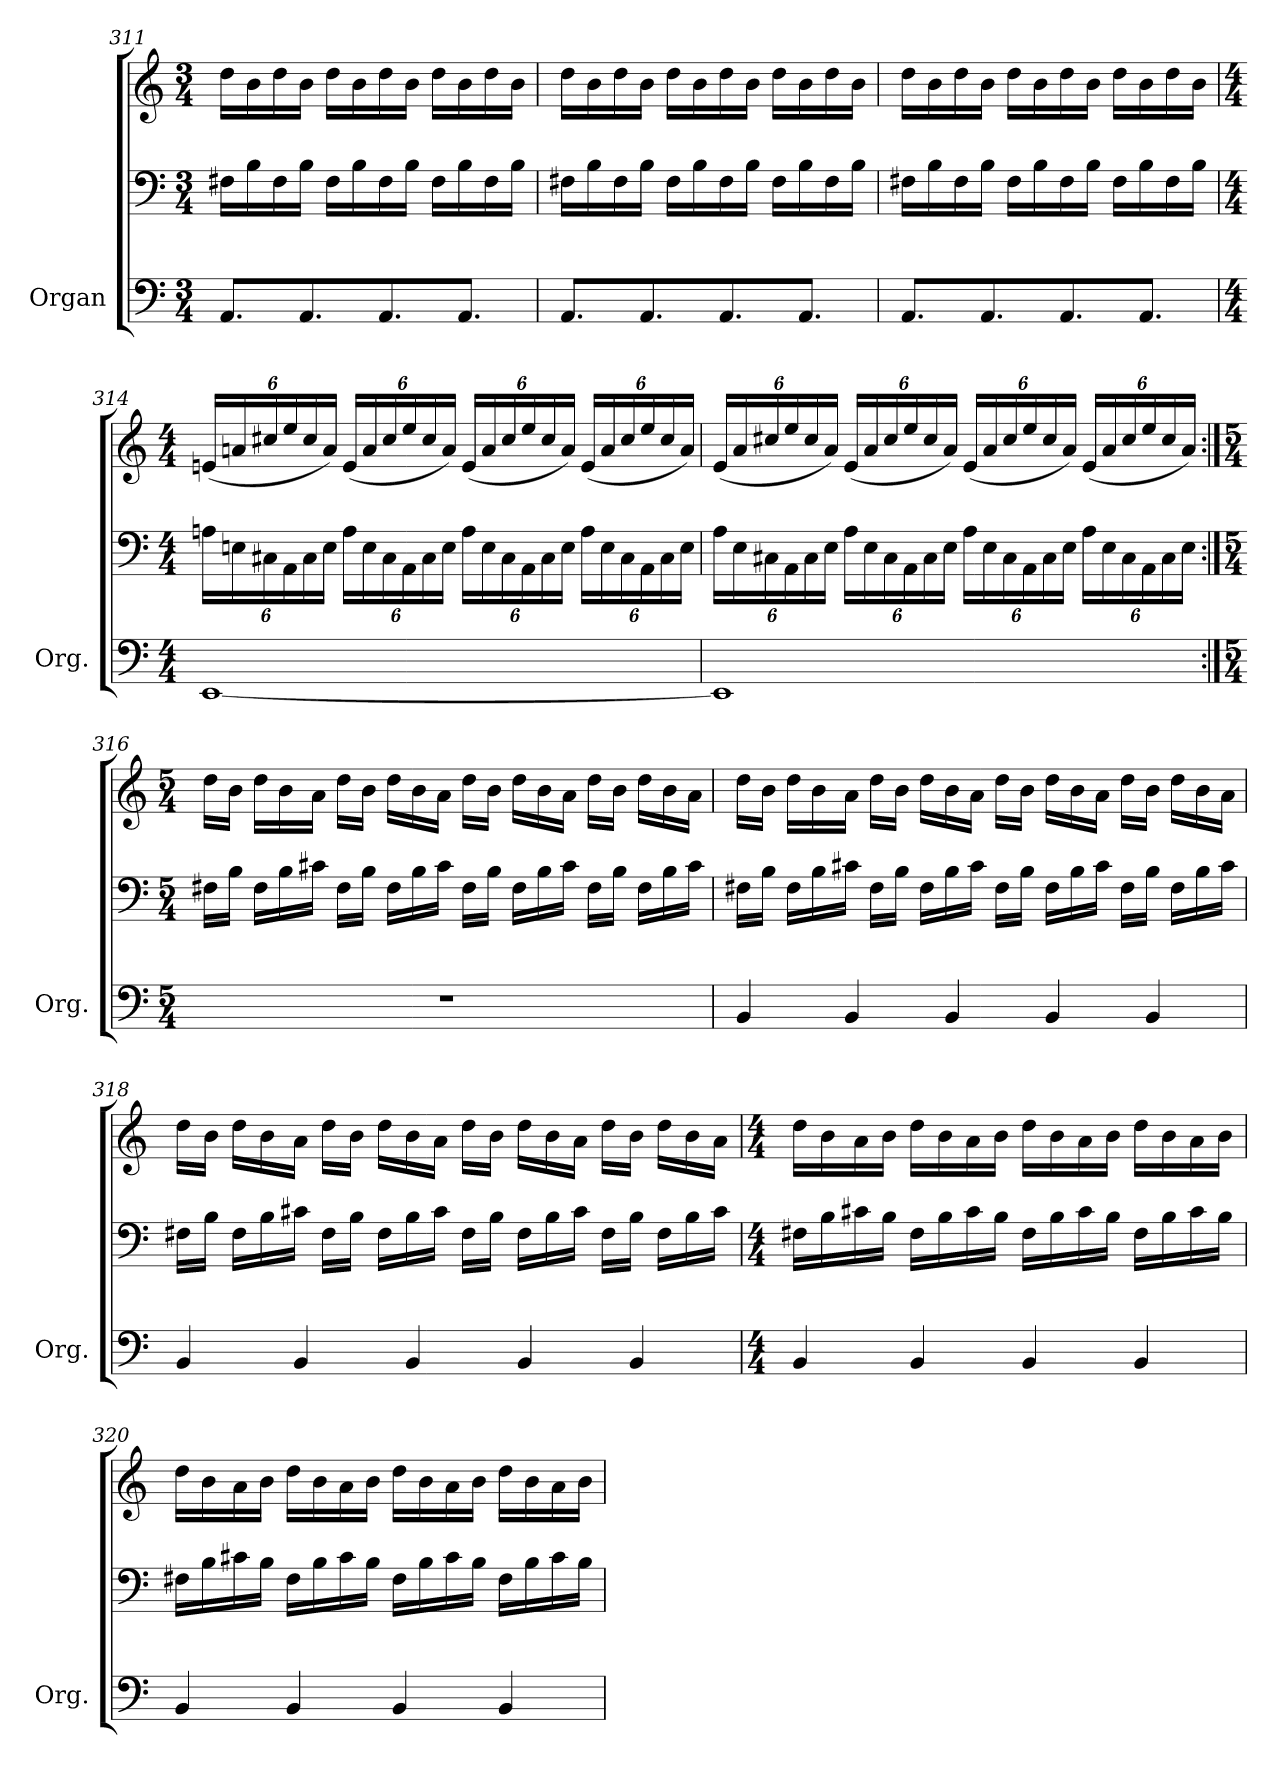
**kern	**kern	**kern
*part1	*part1	*part1
*staff3	*staff2	*staff1
*I"Organ	*	*
*I'Org.	*	*
*clefF4	*clefF4	*clefG2
*k[]	*k[]	*k[]
*M3/4	*M3/4	*M3/4
=311	=311	=311
8.AA/L	16F#X\LL	16dd\LL
.	16B\	16b\
.	16F#\	16dd\
8.AA/	16B\JJ	16b\JJ
.	16F#\LL	16dd\LL
.	16B\	16b\
8.AA/	16F#\	16dd\
.	16B\JJ	16b\JJ
.	16F#\LL	16dd\LL
8.AA/J	16B\	16b\
.	16F#\	16dd\
.	16B\JJ	16b\JJ
=312	=312	=312
8.AA/L	16F#X\LL	16dd\LL
.	16B\	16b\
.	16F#\	16dd\
8.AA/	16B\JJ	16b\JJ
.	16F#\LL	16dd\LL
.	16B\	16b\
8.AA/	16F#\	16dd\
.	16B\JJ	16b\JJ
.	16F#\LL	16dd\LL
8.AA/J	16B\	16b\
.	16F#\	16dd\
.	16B\JJ	16b\JJ
=313	=313	=313
8.AA/L	16F#X\LL	16dd\LL
.	16B\	16b\
.	16F#\	16dd\
8.AA/	16B\JJ	16b\JJ
.	16F#\LL	16dd\LL
.	16B\	16b\
8.AA/	16F#\	16dd\
.	16B\JJ	16b\JJ
.	16F#\LL	16dd\LL
8.AA/J	16B\	16b\
.	16F#\	16dd\
.	16B\JJ	16b\JJ
=314	=314	=314
*M4/4	*M4/4	*M4/4
*	*Xbrackettup	*Xbrackettup
[1EE	24An\LL	(<24en/LL
.	24En\	24an/
.	24C#X\	24cc#X/
.	24AA\	24ee/
.	24C#\	24cc#/
.	24E\JJ	24a/JJ)
.	24A\LL	(<24e/LL
.	24E\	24a/
.	24C#\	24cc#/
.	24AA\	24ee/
.	24C#\	24cc#/
.	24E\JJ	24a/JJ)
.	24A\LL	(<24e/LL
.	24E\	24a/
.	24C#\	24cc#/
.	24AA\	24ee/
.	24C#\	24cc#/
.	24E\JJ	24a/JJ)
.	24A\LL	(<24e/LL
.	24E\	24a/
.	24C#\	24cc#/
.	24AA\	24ee/
.	24C#\	24cc#/
.	24E\JJ	24a/JJ)
!!LO:LB:g=z
=315	=315	=315
1EE]	24A\LL	(<24e/LL
.	24E\	24a/
.	24C#X\	24cc#X/
.	24AA\	24ee/
.	24C#\	24cc#/
.	24E\JJ	24a/JJ)
.	24A\LL	(<24e/LL
.	24E\	24a/
.	24C#\	24cc#/
.	24AA\	24ee/
.	24C#\	24cc#/
.	24E\JJ	24a/JJ)
.	24A\LL	(<24e/LL
.	24E\	24a/
.	24C#\	24cc#/
.	24AA\	24ee/
.	24C#\	24cc#/
.	24E\JJ	24a/JJ)
.	24A\LL	(<24e/LL
.	24E\	24a/
.	24C#\	24cc#/
.	24AA\	24ee/
.	24C#\	24cc#/
.	24E\JJ	24a/JJ)
=316:|!	=316:|!	=316:|!
*M5/4	*M5/4	*M5/4
4%5r	16F#X\LL	16dd\LL
.	16B\JJ	16b\JJ
.	16F#\LL	16dd\LL
.	16B\	16b\
.	16c#X\JJ	16a\JJ
.	16F#\LL	16dd\LL
.	16B\JJ	16b\JJ
.	16F#\LL	16dd\LL
.	16B\	16b\
.	16c#\JJ	16a\JJ
.	16F#\LL	16dd\LL
.	16B\JJ	16b\JJ
.	16F#\LL	16dd\LL
.	16B\	16b\
.	16c#\JJ	16a\JJ
.	16F#\LL	16dd\LL
.	16B\JJ	16b\JJ
.	16F#\LL	16dd\LL
.	16B\	16b\
.	16c#\JJ	16a\JJ
=317	=317	=317
4BB/	16F#X\LL	16dd\LL
.	16B\JJ	16b\JJ
.	16F#\LL	16dd\LL
.	16B\	16b\
4BB/	16c#X\JJ	16a\JJ
.	16F#\LL	16dd\LL
.	16B\JJ	16b\JJ
.	16F#\LL	16dd\LL
4BB/	16B\	16b\
.	16c#\JJ	16a\JJ
.	16F#\LL	16dd\LL
.	16B\JJ	16b\JJ
4BB/	16F#\LL	16dd\LL
.	16B\	16b\
.	16c#\JJ	16a\JJ
.	16F#\LL	16dd\LL
4BB/	16B\JJ	16b\JJ
.	16F#\LL	16dd\LL
.	16B\	16b\
.	16c#\JJ	16a\JJ
=318	=318	=318
4BB/	16F#X\LL	16dd\LL
.	16B\JJ	16b\JJ
.	16F#\LL	16dd\LL
.	16B\	16b\
4BB/	16c#X\JJ	16a\JJ
.	16F#\LL	16dd\LL
.	16B\JJ	16b\JJ
.	16F#\LL	16dd\LL
4BB/	16B\	16b\
.	16c#\JJ	16a\JJ
.	16F#\LL	16dd\LL
.	16B\JJ	16b\JJ
4BB/	16F#\LL	16dd\LL
.	16B\	16b\
.	16c#\JJ	16a\JJ
.	16F#\LL	16dd\LL
4BB/	16B\JJ	16b\JJ
.	16F#\LL	16dd\LL
.	16B\	16b\
.	16c#\JJ	16a\JJ
!!LO:LB:g=z
=319	=319	=319
*M4/4	*M4/4	*M4/4
4BB/	16F#X\LL	16dd\LL
.	16B\	16b\
.	16c#X\	16a\
.	16B\JJ	16b\JJ
4BB/	16F#\LL	16dd\LL
.	16B\	16b\
.	16c#\	16a\
.	16B\JJ	16b\JJ
4BB/	16F#\LL	16dd\LL
.	16B\	16b\
.	16c#\	16a\
.	16B\JJ	16b\JJ
4BB/	16F#\LL	16dd\LL
.	16B\	16b\
.	16c#\	16a\
.	16B\JJ	16b\JJ
=320	=320	=320
4BB/	16F#X\LL	16dd\LL
.	16B\	16b\
.	16c#X\	16a\
.	16B\JJ	16b\JJ
4BB/	16F#\LL	16dd\LL
.	16B\	16b\
.	16c#\	16a\
.	16B\JJ	16b\JJ
4BB/	16F#\LL	16dd\LL
.	16B\	16b\
.	16c#\	16a\
.	16B\JJ	16b\JJ
4BB/	16F#\LL	16dd\LL
.	16B\	16b\
.	16c#\	16a\
.	16B\JJ	16b\JJ
=	=	=
*-	*-	*-
